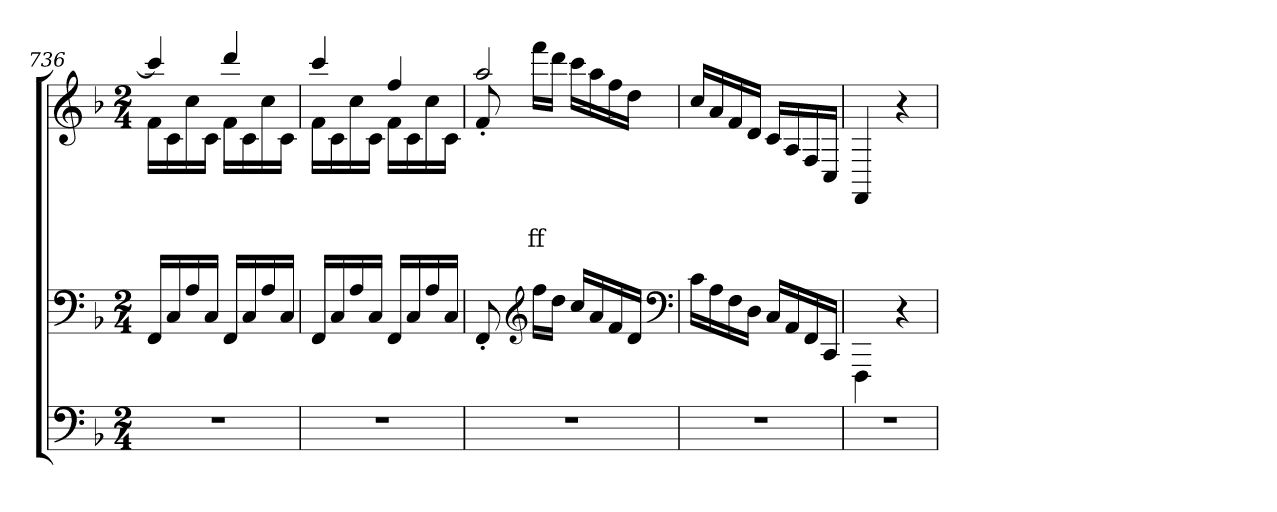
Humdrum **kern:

**kern	**kern	**kern	**text	**text
*part3	*part2	*part1	*part1	*part1
*staff3	*staff2	*staff1	*staff1	*staff1
*clefF4	*clefF4	*clefG2	*	*
*k[b-]	*k[b-]	*k[b-]	*	*
*M2/4	*M2/4	*M2/4	*	*
=736	=736	=736	=736	=736
*	*	*^	*	*
2r	16FFLL	4ccc]	16fLL	.	.
.	16C	.	16c	.	.
.	16A	.	16cc	.	.
.	16CJJ	.	16cJJ	.	.
.	16FFLL	4ddd	16fLL	.	.
.	16C	.	16c	.	.
.	16A	.	16cc	.	.
.	16CJJ	.	16cJJ	.	.
=737	=737	=737	=737	=737	=737
2r	16FFLL	4ccc	16fLL	.	.
.	16C	.	16c	.	.
.	16A	.	16cc	.	.
.	16CJJ	.	16cJJ	.	.
.	16FFLL	4ff	16fLL	.	.
.	16C	.	16c	.	.
.	16A	.	16cc	.	.
.	16CJJ	.	16cJJ	.	.
=738	=738	=738	=738	=738	=738
2r	8FF'>	2aa	8f'>/	.	.
*	*clefG2	*	*	*	*
.	16ffLL	.	16fffLL	.	ff
.	16ddJJ	.	16dddJJ	.	.
.	16ccLL	.	16cccLL	.	.
.	16a	.	16aa	.	.
.	16f	.	16ff	.	.
.	16dJJ	.	16ddJJ	.	.
*	*	*v	*v	*	*
*	*clefF4	*	*	*
=739	=739	=739	=739	=739
2r	16cLL	16ccLL	.	.
.	16A	16a	.	.
.	16F	16f	.	.
.	16DJJ	16dJJ	.	.
.	16CLL	16c\LL	.	.
.	16AA	16A/	.	.
.	16FF	16F/	.	.
.	16CCJJ	16C/JJ	.	.
=740	=740	=740	=740	=740
2r	4FFF\	4FF	.	.
.	4r	4r	.	.
=	=	=	=	=
*-	*-	*-	*-	*-
